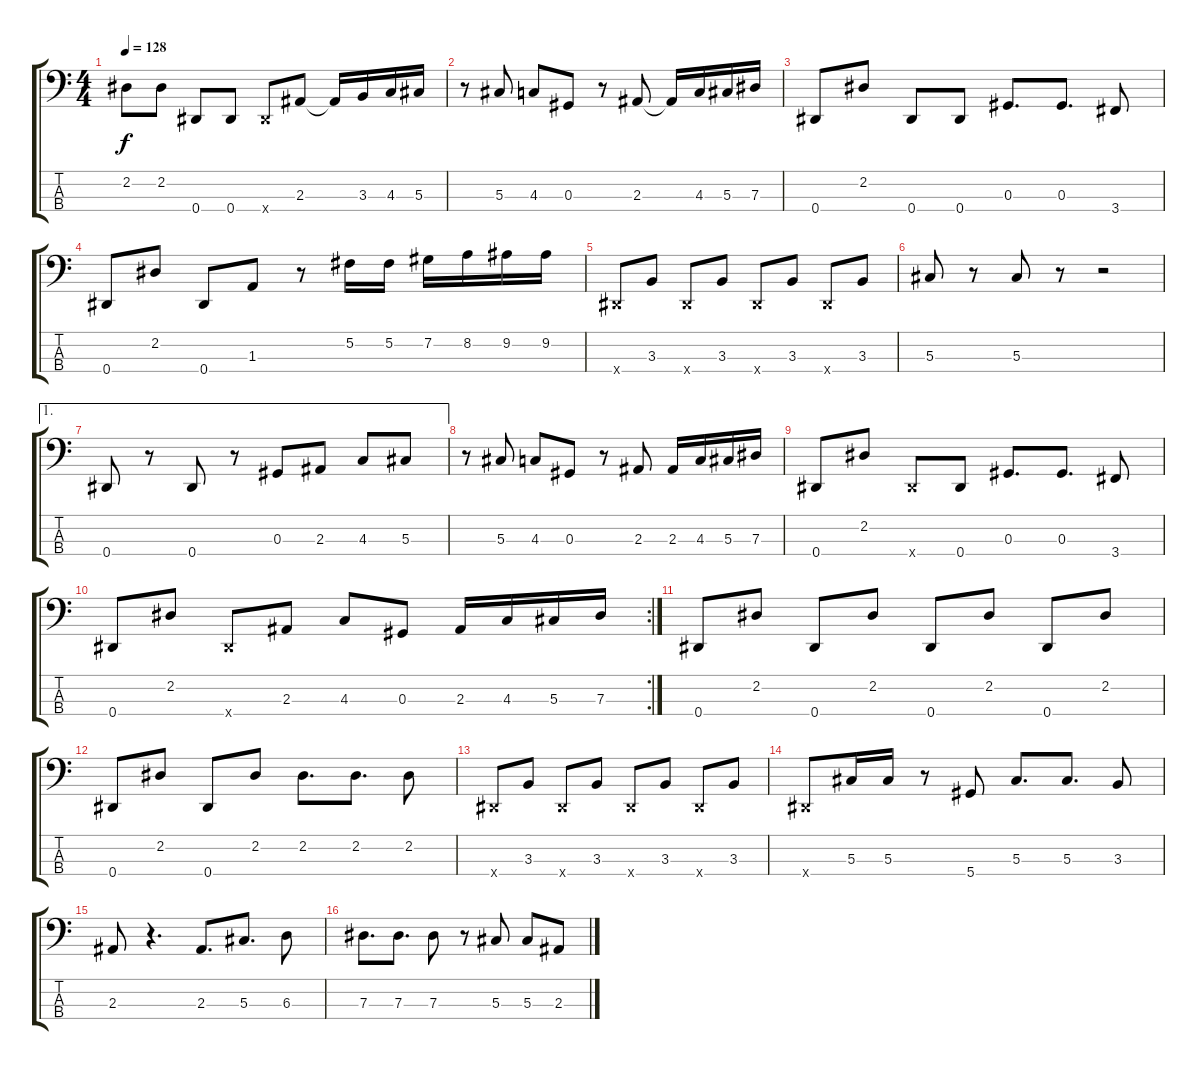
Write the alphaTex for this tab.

\track "" {instrument electricbassfinger}
\staff {score tabs}
\tuning (Gb2 Db2 Ab1 Eb1) {hide}
\ts (4 4)
\tempo 128
\clef f4
\ks c
2.2.8{dy f} 2.2.8 0.4.8 0.4.8 0.4{x}.8 2.3.8 2.3{t}.16 3.3.16 4.3.16 5.3.16 |
r.8 5.3.8 4.3.8 0.3.8 r.8 2.3.8 2.3{t}.16 4.3.16 5.3.16 7.3.16 |
0.4.8 2.2.8 0.4.8 0.4.8 0.3.8{d} 0.3.8{d} 3.4.8 |
0.4.8 2.2.8 0.4.8 1.3.8 r.8 5.2.16 5.2.16 7.2.16 8.2.16 9.2.16 9.2.16 |
0.4{x}.8 3.3.8 0.4{x}.8 3.3.8 0.4{x}.8 3.3.8 0.4{x}.8 3.3.8 |
5.3.8 r.8 5.3.8 r.8 r.2 |
\ae 1
0.4.8 r.8 0.4.8 r.8 0.3.8 2.3.8 4.3.8 5.3.8 |
r.8 5.3.8 4.3.8 0.3.8 r.8 2.3.8 2.3.16 4.3.16 5.3.16 7.3.16 |
0.4.8 2.2.8 0.4{x}.8 0.4.8 0.3.8{d} 0.3.8{d} 3.4.8 |
\rc 2
0.4.8 2.2.8 0.4{x}.8 2.3.8 4.3.8 0.3.8 2.3.16 4.3.16 5.3.16 7.3.16 |
0.4.8 2.2.8 0.4.8 2.2.8 0.4.8 2.2.8 0.4.8 2.2.8 |
0.4.8 2.2.8 0.4.8 2.2.8 2.2.8{d} 2.2.8{d} 2.2.8 |
0.4{x}.8 3.3.8 0.4{x}.8 3.3.8 0.4{x}.8 3.3.8 0.4{x}.8 3.3.8 |
0.4{x}.8 5.3.16 5.3.16 r.8 5.4.8 5.3.8{d} 5.3.8{d} 3.3.8 |
2.3.8 r.4{d} 2.3.8{d} 5.3.8{d} 6.3.8 |
7.3.8{d} 7.3.8{d} 7.3.8 r.8 5.3.8 5.3.8 2.3.8
